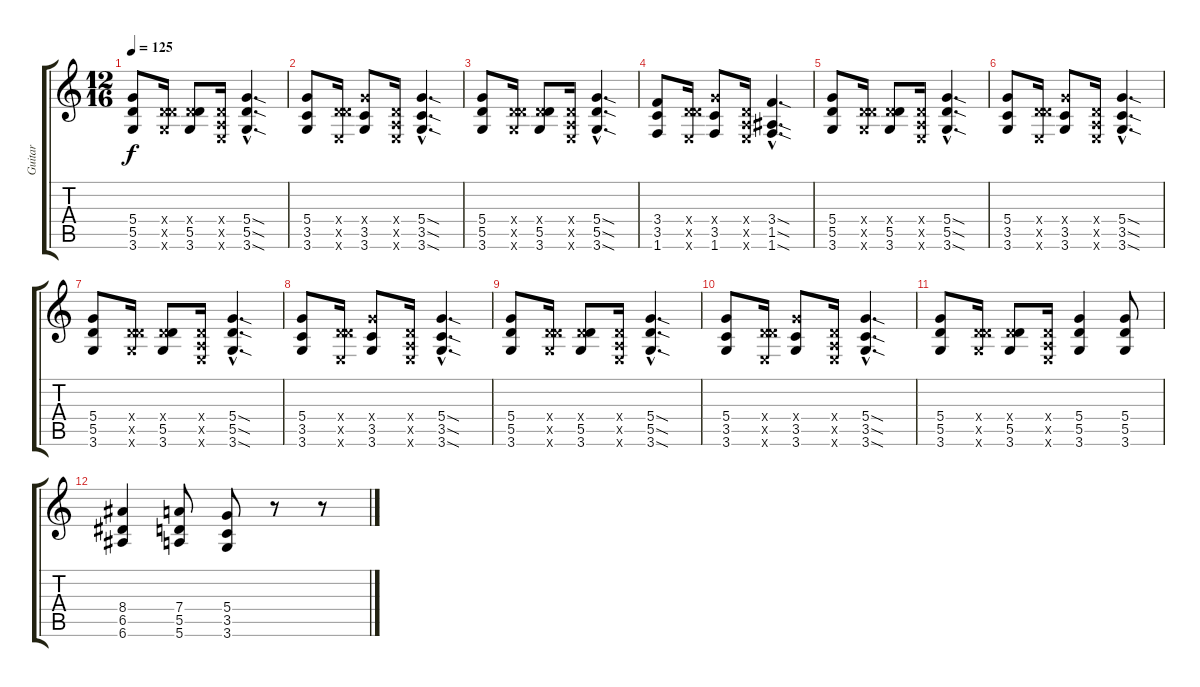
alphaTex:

\track ("Guitar" "Guitar") {instrument overdrivenguitar}
\staff {score tabs}
\tuning (E4 B3 G3 D3 A2 E2) {hide}
\ts (12 16)
\tempo 125
\clef g2
\ks c
(5.4 5.5 3.6).8{dy f volume 14} (0.4{x} 5.5{x} 3.6{x}).16 (0.4{x} 5.5 3.6).8 (0.4{x} 0.5{x} 0.6{x}).16 (5.4{sod hac} 5.5{sod hac} 3.6{sod hac}).4{d} |
(5.4 3.5 3.6).8 (0.4{x} 5.5{x} 0.6{x}).16 (5.4{x} 3.5 3.6).8 (0.4{x} 0.5{x} 0.6{x}).16 (5.4{sod hac} 3.5{sod hac} 3.6{sod hac}).4{d} |
(5.4 5.5 3.6).8{volume 14} (0.4{x} 5.5{x} 3.6{x}).16 (0.4{x} 5.5 3.6).8 (0.4{x} 0.5{x} 0.6{x}).16 (5.4{sod hac} 5.5{sod hac} 3.6{sod hac}).4{d} |
(3.4 3.5 1.6).8 (0.4{x} 5.5{x} 0.6{x}).16 (5.4{x} 3.5 1.6).8 (0.4{x} 0.5{x} 0.6{x}).16 (3.4{sod hac} 1.5{sod hac} 1.6{sod hac}).4{d} |
(5.4 5.5 3.6).8{volume 14} (0.4{x} 5.5{x} 3.6{x}).16 (0.4{x} 5.5 3.6).8 (0.4{x} 0.5{x} 0.6{x}).16 (5.4{sod hac} 5.5{sod hac} 3.6{sod hac}).4{d} |
(5.4 3.5 3.6).8 (0.4{x} 5.5{x} 0.6{x}).16 (5.4{x} 3.5 3.6).8 (0.4{x} 0.5{x} 0.6{x}).16 (5.4{sod hac} 3.5{sod hac} 3.6{sod hac}).4{d} |
(5.4 5.5 3.6).8{volume 14} (0.4{x} 5.5{x} 3.6{x}).16 (0.4{x} 5.5 3.6).8 (0.4{x} 0.5{x} 0.6{x}).16 (5.4{sod hac} 5.5{sod hac} 3.6{sod hac}).4{d} |
(5.4 3.5 3.6).8 (0.4{x} 5.5{x} 0.6{x}).16 (5.4{x} 3.5 3.6).8 (0.4{x} 0.5{x} 0.6{x}).16 (5.4{sod hac} 3.5{sod hac} 3.6{sod hac}).4{d} |
(5.4 5.5 3.6).8{volume 14} (0.4{x} 5.5{x} 3.6{x}).16 (0.4{x} 5.5 3.6).8 (0.4{x} 0.5{x} 0.6{x}).16 (5.4{sod hac} 5.5{sod hac} 3.6{sod hac}).4{d} |
(5.4 3.5 3.6).8 (0.4{x} 5.5{x} 0.6{x}).16 (5.4{x} 3.5 3.6).8 (0.4{x} 0.5{x} 0.6{x}).16 (5.4{sod hac} 3.5{sod hac} 3.6{sod hac}).4{d} |
(5.4 5.5 3.6).8{volume 14} (0.4{x} 5.5{x} 3.6{x}).16 (0.4{x} 5.5 3.6).8 (0.4{x} 0.5{x} 0.6{x}).16 (5.4 5.5 3.6).4 (5.4 5.5 3.6).8 |
(8.4 6.5 6.6).4 (7.4 5.5 5.6).8 (5.4 3.5 3.6).8 r.8 r.8
